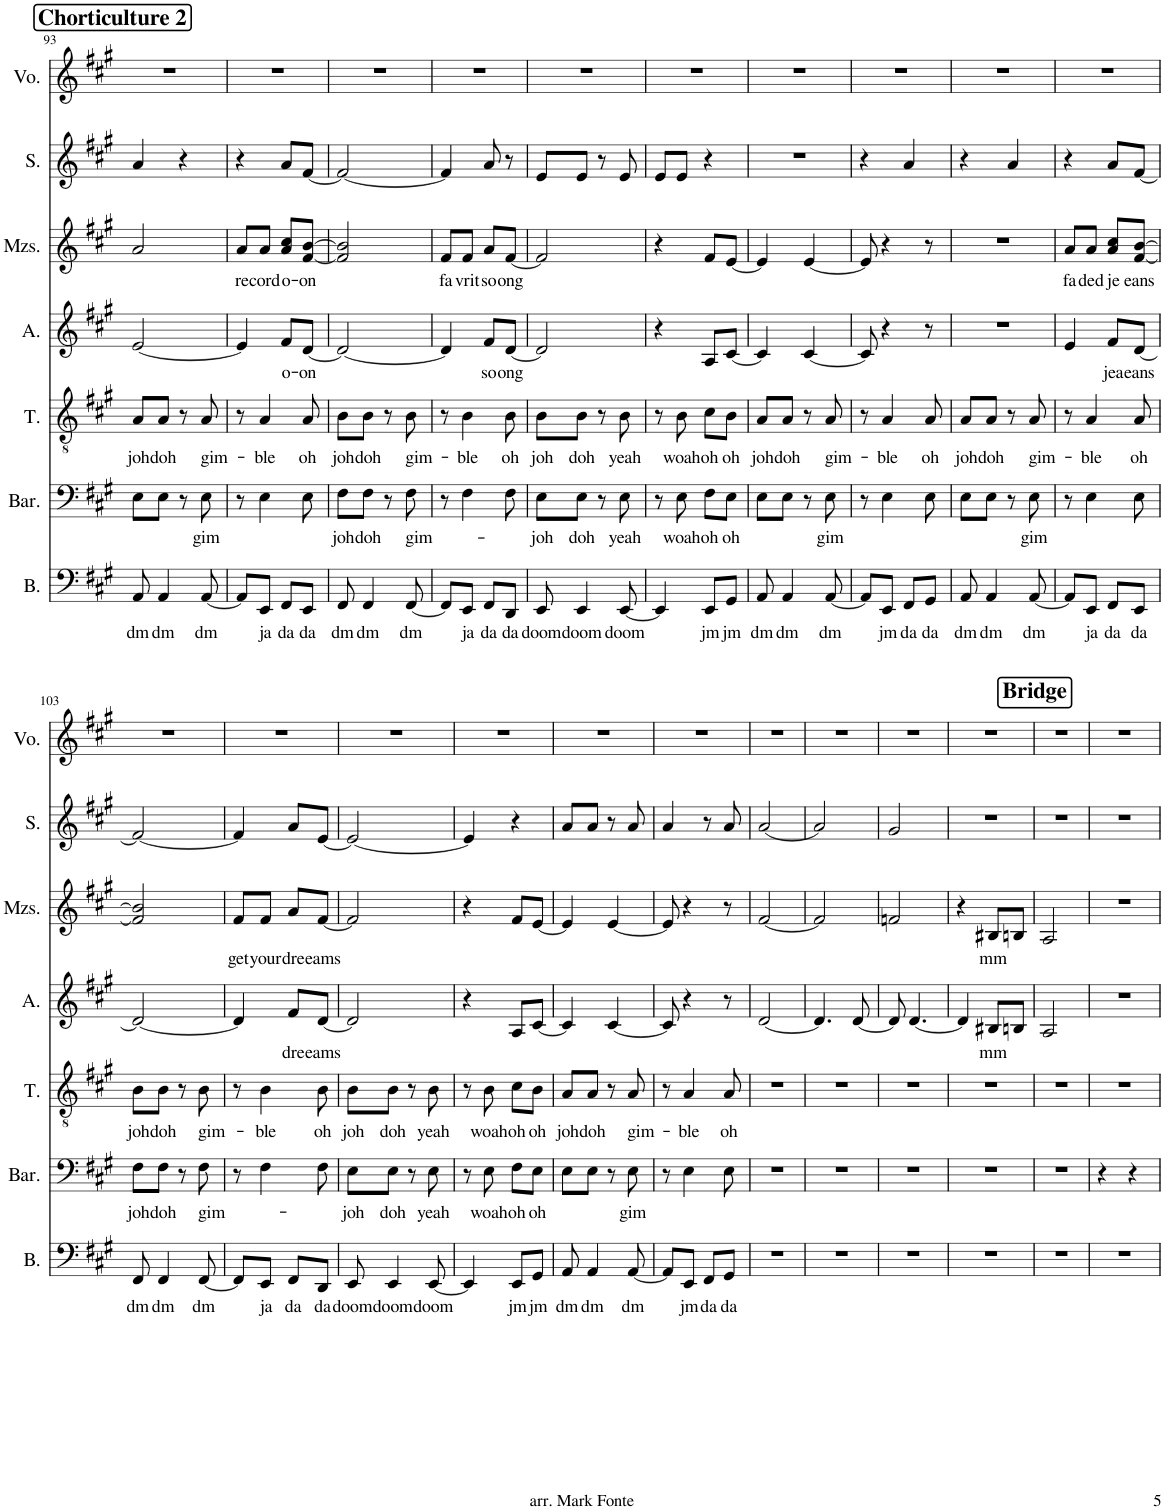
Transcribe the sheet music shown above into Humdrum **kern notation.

**kern	**text	**kern	**text	**kern	**text	**kern	**text	**kern	**text	**kern	**kern
*part7	*part7	*part6	*part6	*part5	*part5	*part4	*part4	*part3	*part3	*part2	*part1
*staff7	*staff7	*staff6	*staff6	*staff5	*staff5	*staff4	*staff4	*staff3	*staff3	*staff2	*staff1
*I"Bass	*	*I"Baritone	*	*I"Tenor	*	*I"Alto	*	*I"Mezzo-soprano	*	*I"Soprano	*I"Voice
*I'B.	*	*I'Bar.	*	*I'T.	*	*I'A.	*	*I'Mzs.	*	*I'S.	*I'Vo.
!!LO:PB:g=z
*clefF4	*	*clefF4	*	*clefGv2	*	*clefG2	*	*clefG2	*	*clefG2	*clefG2
*k[f#c#g#]	*	*k[f#c#g#]	*	*k[f#c#g#]	*	*k[f#c#g#]	*	*k[f#c#g#]	*	*k[f#c#g#]	*k[f#c#g#]
*M2/4	*	*M2/4	*	*M2/4	*	*M2/4	*	*M2/4	*	*M2/4	*M2/4
!!LO:REH:place=s1:a:B:cj:fs=14:t=Chorticulture 2
=93	=93	=93	=93	=93	=93	=93	=93	=93	=93	=93	=93
!	!LO:LY:b	!	!	!	!LO:LY:b	!	!	!	!	!	!
8AA/	dm	8E\L	.	8A/L	joh	[2e/	.	2a/	.	4a/	2r
!	!LO:LY:b	!	!	!	!LO:LY:b	!	!	!	!	!	!
4AA/	dm	8E\J	.	8A/J	doh	.	.	.	.	.	.
.	.	8r	.	8r	.	.	.	.	.	4r	.
!	!LO:LY:b	!	!LO:LY:b	!	!LO:LY:b	!	!	!	!	!	!
[8AA/	dm	8E\	gim	8A/	gim-	.	.	.	.	.	.
=94	=94	=94	=94	=94	=94	=94	=94	=94	=94	=94	=94
!	!	!	!	!	!	!	!	!	!LO:LY:b	!	!
8AA/L]	.	8r	.	8r	.	4e/]	.	8a/L	re	4r	2r
!	!LO:LY:b	!	!	!	!LO:LY:b	!	!	!	!LO:LY:b	!	!
8EE/J	ja	4E\	.	4A/	-ble	.	.	8a/J	cord	.	.
!	!LO:LY:b	!	!	!	!	!	!LO:LY:b	!	!LO:LY:b	!	!
8FF#/L	da	.	.	.	.	8f#/L	o-	8a/ 8cc#/L	o-	8a/L	.
!	!LO:LY:b	!	!	!	!LO:LY:b	!	!LO:LY:b	!	!LO:LY:b	!	!
8EE/J	da	8E\	.	8A/	oh	[8d/J	-on	[8f#/ [8b/J	-on	[8f#/J	.
=95	=95	=95	=95	=95	=95	=95	=95	=95	=95	=95	=95
!	!LO:LY:b	!	!LO:LY:b	!	!LO:LY:b	!	!	!	!	!	!
8FF#/	dm	8F#\L	joh	8B\L	joh	2d/_	.	2f#/] 2b/]	.	2f#/_	2r
!	!LO:LY:b	!	!LO:LY:b	!	!LO:LY:b	!	!	!	!	!	!
4FF#/	dm	8F#\J	doh	8B\J	doh	.	.	.	.	.	.
.	.	8r	.	8r	.	.	.	.	.	.	.
!	!LO:LY:b	!	!LO:LY:b	!	!LO:LY:b	!	!	!	!	!	!
[8FF#/	dm	8F#\	gim-	8B\	gim-	.	.	.	.	.	.
=96	=96	=96	=96	=96	=96	=96	=96	=96	=96	=96	=96
!	!	!	!	!	!	!	!	!	!LO:LY:b	!	!
8FF#/L]	.	8r	.	8r	.	4d/]	.	8f#/L	fa	4f#/]	2r
!	!LO:LY:b	!	!	!	!LO:LY:b	!	!	!	!LO:LY:b	!	!
8EE/J	ja	4F#\	.	4B\	-ble	.	.	8f#/J	vrit	.	.
!	!LO:LY:b	!	!	!	!	!	!LO:LY:b	!	!LO:LY:b	!	!
8FF#/L	da	.	.	.	.	8f#/L	so	8a/L	so	8a/	.
!	!LO:LY:b	!	!	!	!LO:LY:b	!	!LO:LY:b	!	!LO:LY:b	!	!
8DD/J	da	8F#\	.	8B\	oh	[8d/J	ong	[8f#/J	ong	8r	.
=97	=97	=97	=97	=97	=97	=97	=97	=97	=97	=97	=97
!	!LO:LY:b	!	!LO:LY:b	!	!LO:LY:b	!	!	!	!	!	!
8EE/	doom	8E\L	joh	8B\L	joh	2d/]	.	2f#/]	.	8e/L	2r
!	!LO:LY:b	!	!LO:LY:b	!	!LO:LY:b	!	!	!	!	!	!
4EE/	doom	8E\J	doh	8B\J	doh	.	.	.	.	8e/J	.
.	.	8r	.	8r	.	.	.	.	.	8r	.
!	!LO:LY:b	!	!LO:LY:b	!	!LO:LY:b	!	!	!	!	!	!
[8EE/	doom	8E\	yeah	8B\	yeah	.	.	.	.	8e/	.
=98	=98	=98	=98	=98	=98	=98	=98	=98	=98	=98	=98
4EE/]	.	8r	.	8r	.	4r	.	4r	.	8e/L	2r
!	!	!	!LO:LY:b	!	!LO:LY:b	!	!	!	!	!	!
.	.	8E\	woah	8B\	woah	.	.	.	.	8e/J	.
!	!LO:LY:b	!	!LO:LY:b	!	!LO:LY:b	!	!	!	!	!	!
8EE/L	jm	8F#\L	oh	8c#\L	oh	8A/L	.	8f#/L	.	4r	.
!	!LO:LY:b	!	!LO:LY:b	!	!LO:LY:b	!	!	!	!	!	!
8GG#/J	jm	8E\J	oh	8B\J	oh	[8c#/J	.	[8e/J	.	.	.
=99	=99	=99	=99	=99	=99	=99	=99	=99	=99	=99	=99
!	!LO:LY:b	!	!	!	!LO:LY:b	!	!	!	!	!	!
8AA/	dm	8E\L	.	8A/L	joh	4c#/]	.	4e/]	.	2r	2r
!	!LO:LY:b	!	!	!	!LO:LY:b	!	!	!	!	!	!
4AA/	dm	8E\J	.	8A/J	doh	.	.	.	.	.	.
.	.	8r	.	8r	.	[4c#/	.	[4e/	.	.	.
!	!LO:LY:b	!	!LO:LY:b	!	!LO:LY:b	!	!	!	!	!	!
[8AA/	dm	8E\	gim	8A/	gim-	.	.	.	.	.	.
=100	=100	=100	=100	=100	=100	=100	=100	=100	=100	=100	=100
8AA/L]	.	8r	.	8r	.	8c#/]	.	8e/]	.	4r	2r
!	!LO:LY:b	!	!	!	!LO:LY:b	!	!	!	!	!	!
8EE/J	jm	4E\	.	4A/	-ble	4r	.	4r	.	.	.
!	!LO:LY:b	!	!	!	!	!	!	!	!	!	!
8FF#/L	da	.	.	.	.	.	.	.	.	4a/	.
!	!LO:LY:b	!	!	!	!LO:LY:b	!	!	!	!	!	!
8GG#/J	da	8E\	.	8A/	oh	8r	.	8r	.	.	.
=101	=101	=101	=101	=101	=101	=101	=101	=101	=101	=101	=101
!	!LO:LY:b	!	!	!	!LO:LY:b	!	!	!	!	!	!
8AA/	dm	8E\L	.	8A/L	joh	2r	.	2r	.	4r	2r
!	!LO:LY:b	!	!	!	!LO:LY:b	!	!	!	!	!	!
4AA/	dm	8E\J	.	8A/J	doh	.	.	.	.	.	.
.	.	8r	.	8r	.	.	.	.	.	4a/	.
!	!LO:LY:b	!	!LO:LY:b	!	!LO:LY:b	!	!	!	!	!	!
[8AA/	dm	8E\	gim	8A/	gim-	.	.	.	.	.	.
=102	=102	=102	=102	=102	=102	=102	=102	=102	=102	=102	=102
!	!	!	!	!	!	!	!	!	!LO:LY:b	!	!
8AA/L]	.	8r	.	8r	.	4e/	.	8a/L	fa	4r	2r
!	!LO:LY:b	!	!	!	!LO:LY:b	!	!	!	!LO:LY:b	!	!
8EE/J	ja	4E\	.	4A/	-ble	.	.	8a/J	ded	.	.
!	!LO:LY:b	!	!	!	!	!	!LO:LY:b	!	!LO:LY:b	!	!
8FF#/L	da	.	.	.	.	8f#/L	jea	8a/ 8cc#/L	je	8a/L	.
!	!LO:LY:b	!	!	!	!LO:LY:b	!	!LO:LY:b	!	!LO:LY:b	!	!
8EE/J	da	8E\	.	8A/	oh	[8d/J	eans	[8f#/ [8b/J	eans	[8f#/J	.
!!LO:LB:g=z
=103	=103	=103	=103	=103	=103	=103	=103	=103	=103	=103	=103
!	!LO:LY:b	!	!LO:LY:b	!	!LO:LY:b	!	!	!	!	!	!
8FF#/	dm	8F#\L	joh	8B\L	joh	2d/_	.	2f#/] 2b/]	.	2f#/_	2r
!	!LO:LY:b	!	!LO:LY:b	!	!LO:LY:b	!	!	!	!	!	!
4FF#/	dm	8F#\J	doh	8B\J	doh	.	.	.	.	.	.
.	.	8r	.	8r	.	.	.	.	.	.	.
!	!LO:LY:b	!	!LO:LY:b	!	!LO:LY:b	!	!	!	!	!	!
[8FF#/	dm	8F#\	gim-	8B\	gim-	.	.	.	.	.	.
=104	=104	=104	=104	=104	=104	=104	=104	=104	=104	=104	=104
!	!	!	!	!	!	!	!	!	!LO:LY:b	!	!
8FF#/L]	.	8r	.	8r	.	4d/]	.	8f#/L	get	4f#/]	2r
!	!LO:LY:b	!	!	!	!LO:LY:b	!	!	!	!LO:LY:b	!	!
8EE/J	ja	4F#\	.	4B\	-ble	.	.	8f#/J	your	.	.
!	!LO:LY:b	!	!	!	!	!	!LO:LY:b	!	!LO:LY:b	!	!
8FF#/L	da	.	.	.	.	8f#/L	dre	8a/L	dre	8a/L	.
!	!LO:LY:b	!	!	!	!LO:LY:b	!	!LO:LY:b	!	!LO:LY:b	!	!
8DD/J	da	8F#\	.	8B\	oh	[8d/J	eams	[8f#/J	eams	[8e/J	.
=105	=105	=105	=105	=105	=105	=105	=105	=105	=105	=105	=105
!	!LO:LY:b	!	!LO:LY:b	!	!LO:LY:b	!	!	!	!	!	!
8EE/	doom	8E\L	joh	8B\L	joh	2d/]	.	2f#/]	.	2e/_	2r
!	!LO:LY:b	!	!LO:LY:b	!	!LO:LY:b	!	!	!	!	!	!
4EE/	doom	8E\J	doh	8B\J	doh	.	.	.	.	.	.
.	.	8r	.	8r	.	.	.	.	.	.	.
!	!LO:LY:b	!	!LO:LY:b	!	!LO:LY:b	!	!	!	!	!	!
[8EE/	doom	8E\	yeah	8B\	yeah	.	.	.	.	.	.
=106	=106	=106	=106	=106	=106	=106	=106	=106	=106	=106	=106
4EE/]	.	8r	.	8r	.	4r	.	4r	.	4e/]	2r
!	!	!	!LO:LY:b	!	!LO:LY:b	!	!	!	!	!	!
.	.	8E\	woah	8B\	woah	.	.	.	.	.	.
!	!LO:LY:b	!	!LO:LY:b	!	!LO:LY:b	!	!	!	!	!	!
8EE/L	jm	8F#\L	oh	8c#\L	oh	8A/L	.	8f#/L	.	4r	.
!	!LO:LY:b	!	!LO:LY:b	!	!LO:LY:b	!	!	!	!	!	!
8GG#/J	jm	8E\J	oh	8B\J	oh	[8c#/J	.	[8e/J	.	.	.
=107	=107	=107	=107	=107	=107	=107	=107	=107	=107	=107	=107
!	!LO:LY:b	!	!	!	!LO:LY:b	!	!	!	!	!	!
8AA/	dm	8E\L	.	8A/L	joh	4c#/]	.	4e/]	.	8a/L	2r
!	!LO:LY:b	!	!	!	!LO:LY:b	!	!	!	!	!	!
4AA/	dm	8E\J	.	8A/J	doh	.	.	.	.	8a/J	.
.	.	8r	.	8r	.	[4c#/	.	[4e/	.	8r	.
!	!LO:LY:b	!	!LO:LY:b	!	!LO:LY:b	!	!	!	!	!	!
[8AA/	dm	8E\	gim	8A/	gim-	.	.	.	.	8a/	.
=108	=108	=108	=108	=108	=108	=108	=108	=108	=108	=108	=108
8AA/L]	.	8r	.	8r	.	8c#/]	.	8e/]	.	4a/	2r
!	!LO:LY:b	!	!	!	!LO:LY:b	!	!	!	!	!	!
8EE/J	jm	4E\	.	4A/	-ble	4r	.	4r	.	.	.
!	!LO:LY:b	!	!	!	!	!	!	!	!	!	!
8FF#/L	da	.	.	.	.	.	.	.	.	8r	.
!	!LO:LY:b	!	!	!	!LO:LY:b	!	!	!	!	!	!
8GG#/J	da	8E\	.	8A/	oh	8r	.	8r	.	8a/	.
=109	=109	=109	=109	=109	=109	=109	=109	=109	=109	=109	=109
2r	.	2r	.	2r	.	[2d/	.	[2f#/	.	[2a/	2r
=110	=110	=110	=110	=110	=110	=110	=110	=110	=110	=110	=110
2r	.	2r	.	2r	.	4.d/]	.	2f#/]	.	2a/]	2r
.	.	.	.	.	.	[8d/	.	.	.	.	.
=111	=111	=111	=111	=111	=111	=111	=111	=111	=111	=111	=111
2r	.	2r	.	2r	.	8d/]	.	2fn/	.	2g#/	2r
.	.	.	.	.	.	[4.d/	.	.	.	.	.
=112	=112	=112	=112	=112	=112	=112	=112	=112	=112	=112	=112
2r	.	2r	.	2r	.	4d/]	.	4r	.	2r	2r
!	!	!	!	!	!	!	!LO:LY:b	!	!LO:LY:b	!	!
.	.	.	.	.	.	8B#X/L	mm	8B#X/L	mm	.	.
.	.	.	.	.	.	8Bn/J	.	8Bn/J	.	.	.
!!LO:REH:place=s1:a:B:cj:fs=14:t=Bridge
=113	=113	=113	=113	=113	=113	=113	=113	=113	=113	=113	=113
2r	.	2r	.	2r	.	2A/	.	2A/	.	2r	2r
=114	=114	=114	=114	=114	=114	=114	=114	=114	=114	=114	=114
2r	.	4r	.	2r	.	2r	.	2r	.	2r	2r
.	.	4r	.	.	.	.	.	.	.	.	.
=	=	=	=	=	=	=	=	=	=	=	=
*-	*-	*-	*-	*-	*-	*-	*-	*-	*-	*-	*-
